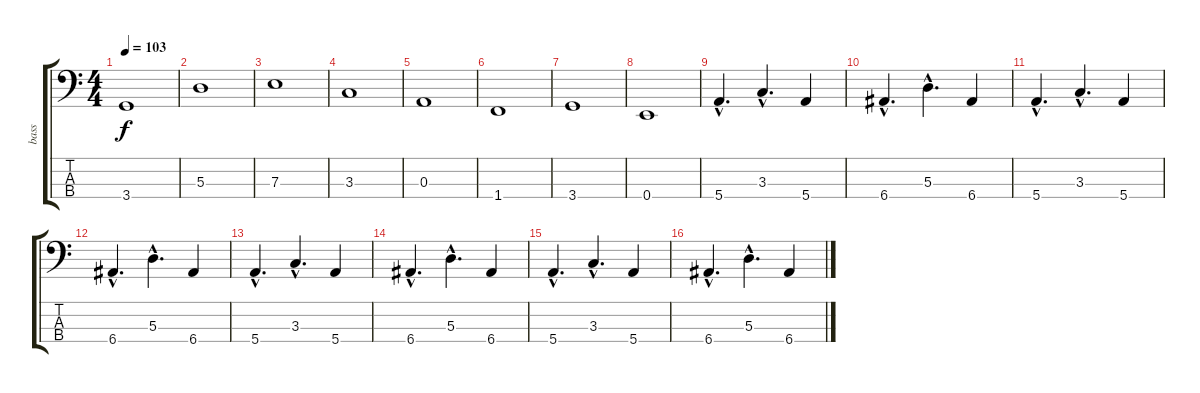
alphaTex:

\track ("bass" "bass") {instrument contrabass}
\staff {score tabs}
\tuning (G2 D2 A1 E1) {hide}
\ts (4 4)
\tempo 103
\clef f4
\ks c
3.4.1{dy f} |
5.3.1 |
7.3.1 |
3.3.1 |
0.3.1 |
1.4.1 |
3.4.1 |
0.4.1 |
5.4{hac}.4{d} 3.3{hac}.4{d} 5.4.4 |
6.4{hac}.4{d} 5.3{hac}.4{d} 6.4.4 |
5.4{hac}.4{d} 3.3{hac}.4{d} 5.4.4 |
6.4{hac}.4{d} 5.3{hac}.4{d} 6.4.4 |
5.4{hac}.4{d} 3.3{hac}.4{d} 5.4.4 |
6.4{hac}.4{d} 5.3{hac}.4{d} 6.4.4 |
5.4{hac}.4{d} 3.3{hac}.4{d} 5.4.4 |
6.4{hac}.4{d} 5.3{hac}.4{d} 6.4.4
